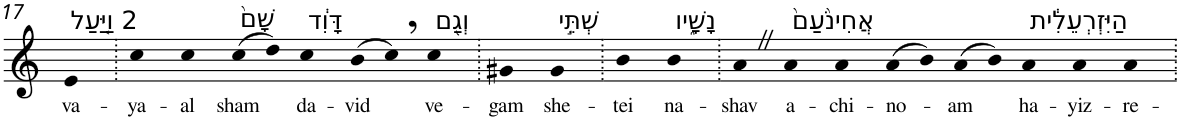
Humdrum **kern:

**kern	**text
*part1	*part1
*staff1	*staff1
*I"Piano	*
*I'Pno	*
!!LO:PB:g=z
*clefG2	*
*k[]	*
=17	=17
!LO:TX:a:t=2 וַיַּ֤עַל	!
!	!LO:LY:b
4e	va-
=18.	=18.
!	!LO:LY:b
4cc	-ya-
!	!LO:LY:b
4cc	-al
!LO:TX:a:t=שָׁם֙	!
!	!LO:LY:b
(>8cc	sham
8dd)	.
!LO:TX:a:t=דָּוִ֔ד	!
!	!LO:LY:b
4cc	da-
!	!LO:LY:b
(>8b	-vid
8cc,)	.
!LO:TX:a:t=וְגַ֖ם	!
!	!LO:LY:b
4cc	ve-
=19.	=19.
!	!LO:LY:b
4g#X	-gam
!LO:TX:a:t=שְׁתֵּ֣י	!
!	!LO:LY:b
4g#	she-
=20.	=20.
!	!LO:LY:b
4b	-tei
!LO:TX:a:t=נָשָׁ֑יו	!
!	!LO:LY:b
4b	na-
=21.	=21.
!	!LO:LY:b
4aZ	-shav
!LO:TX:a:t=אֲחִינֹ֙עַם֙	!
!	!LO:LY:b
4a	a-
!	!LO:LY:b
4a	-chi-
!	!LO:LY:b
(>8a	-no-
8b)	.
!	!LO:LY:b
(>8a	-am
8b)	.
!LO:TX:a:t=הַיִּזְרְעֵלִ֔ית	!
!	!LO:LY:b
4a	ha-
!	!LO:LY:b
4a	-yiz-
!	!LO:LY:b
4a	-re-
=.	=.
*-	*-
